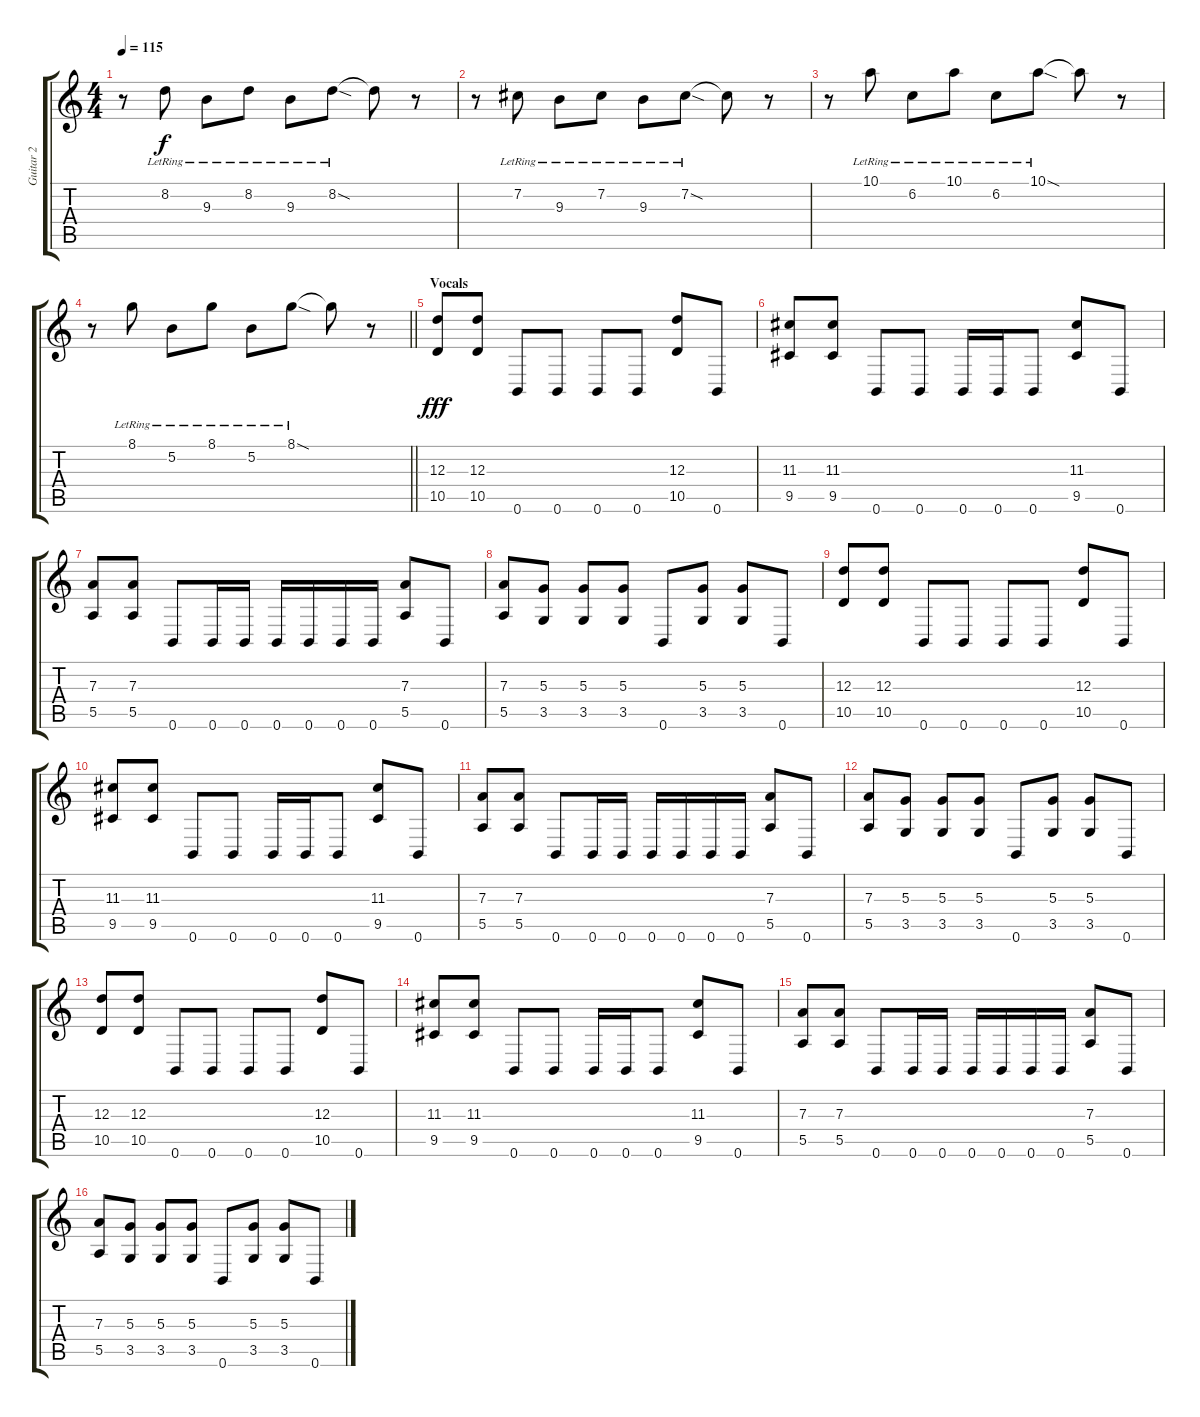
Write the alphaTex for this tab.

\track ("Guitar 2" "Guitar 2") {instrument distortionguitar}
\staff {score tabs}
\tuning (B3 Gb3 D3 A2 E2 B1) {hide}
\ts (4 4)
\tempo 115
\clef g2
\ks c
r.8{dy f} 8.2{lr}.8 9.3{lr}.8 8.2{lr}.8 9.3{lr}.8 8.2{sod lr}.8 8.2{t}.8 r.8 |
r.8 7.2{lr}.8 9.3{lr}.8 7.2{lr}.8 9.3{lr}.8 7.2{sod lr}.8 7.2{t}.8 r.8 |
r.8 10.1{lr}.8 6.2{lr}.8 10.1{lr}.8 6.2{lr}.8 10.1{sod lr}.8 10.1{t}.8 r.8 |
\barLineRight lightlight
r.8 8.1{lr}.8 5.2{lr}.8 8.1{lr}.8 5.2{lr}.8 8.1{sod lr}.8 8.1{t}.8 r.8 |
\section ("" "Vocals")
(12.3 10.5).8{dy fff instrument distortionguitar} (12.3 10.5).8 0.6.8 0.6.8 0.6.8 0.6.8 (12.3 10.5).8 0.6.8 |
(11.3 9.5).8 (11.3 9.5).8 0.6.8 0.6.8 0.6.16 0.6.16 0.6.8 (11.3 9.5).8 0.6.8 |
(7.3 5.5).8 (7.3 5.5).8 0.6.8 0.6.16 0.6.16 0.6.16 0.6.16 0.6.16 0.6.16 (7.3 5.5).8 0.6.8 |
(7.3 5.5).8 (5.3 3.5).8 (5.3 3.5).8 (5.3 3.5).8 0.6.8 (5.3 3.5).8 (5.3 3.5).8 0.6.8 |
(12.3 10.5).8 (12.3 10.5).8 0.6.8 0.6.8 0.6.8 0.6.8 (12.3 10.5).8 0.6.8 |
(11.3 9.5).8 (11.3 9.5).8 0.6.8 0.6.8 0.6.16 0.6.16 0.6.8 (11.3 9.5).8 0.6.8 |
(7.3 5.5).8 (7.3 5.5).8 0.6.8 0.6.16 0.6.16 0.6.16 0.6.16 0.6.16 0.6.16 (7.3 5.5).8 0.6.8 |
(7.3 5.5).8 (5.3 3.5).8 (5.3 3.5).8 (5.3 3.5).8 0.6.8 (5.3 3.5).8 (5.3 3.5).8 0.6.8 |
(12.3 10.5).8 (12.3 10.5).8 0.6.8 0.6.8 0.6.8 0.6.8 (12.3 10.5).8 0.6.8 |
(11.3 9.5).8 (11.3 9.5).8 0.6.8 0.6.8 0.6.16 0.6.16 0.6.8 (11.3 9.5).8 0.6.8 |
(7.3 5.5).8 (7.3 5.5).8 0.6.8 0.6.16 0.6.16 0.6.16 0.6.16 0.6.16 0.6.16 (7.3 5.5).8 0.6.8 |
(7.3 5.5).8 (5.3 3.5).8 (5.3 3.5).8 (5.3 3.5).8 0.6.8 (5.3 3.5).8 (5.3 3.5).8 0.6.8
